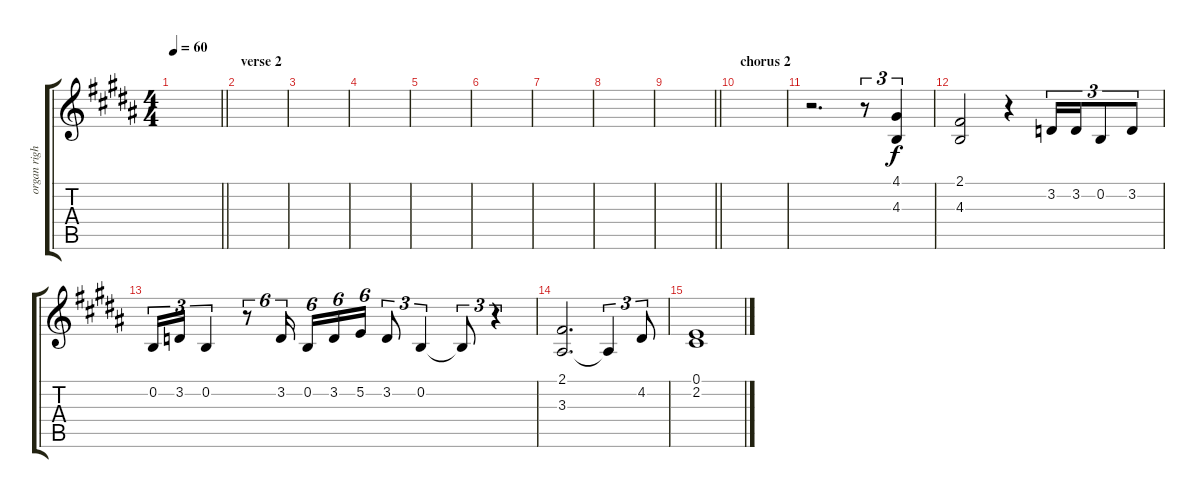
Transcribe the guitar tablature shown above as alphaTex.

\track ("organ right hand" "organ righ") {instrument rockorgan}
\staff {score tabs}
\tuning (E4 B3 G3 D3 A2 E2) {hide}
\ts (4 4)
\tempo 60
\clef g2
\barLineRight lightlight
\ks b
|
\section ("" "verse 2")
|
|
|
|
|
|
|
\barLineRight lightlight
|
\section ("" "chorus 2")
|
r.2{d} r.8{tu (3 2)} (4.1 4.3).4{tu (3 2)} |
(2.1 4.3).2 r.4 3.2.16{tu (3 2)} 3.2.16{tu (3 2)} 0.2.8{tu (3 2)} 3.2.8{tu (3 2)} |
0.2.16{tu (3 2)} 3.2.16{tu (3 2)} 0.2.4{tu (3 2)} r.8{tu (6 4)} 3.2.16{tu (6 4) beam splitsecondary} 0.2.16{tu (6 4)} 3.2.16{tu (6 4)} 5.2.16{tu (6 4)} 3.2.8{tu (3 2)} 0.2.4{tu (3 2)} 0.2{t}.8{tu (3 2)} r.4{tu (3 2)} |
(2.1 3.3).2{d} 3.3{t}.4{tu (3 2)} 4.2.8{tu (3 2)} |
(0.1 2.2).1
